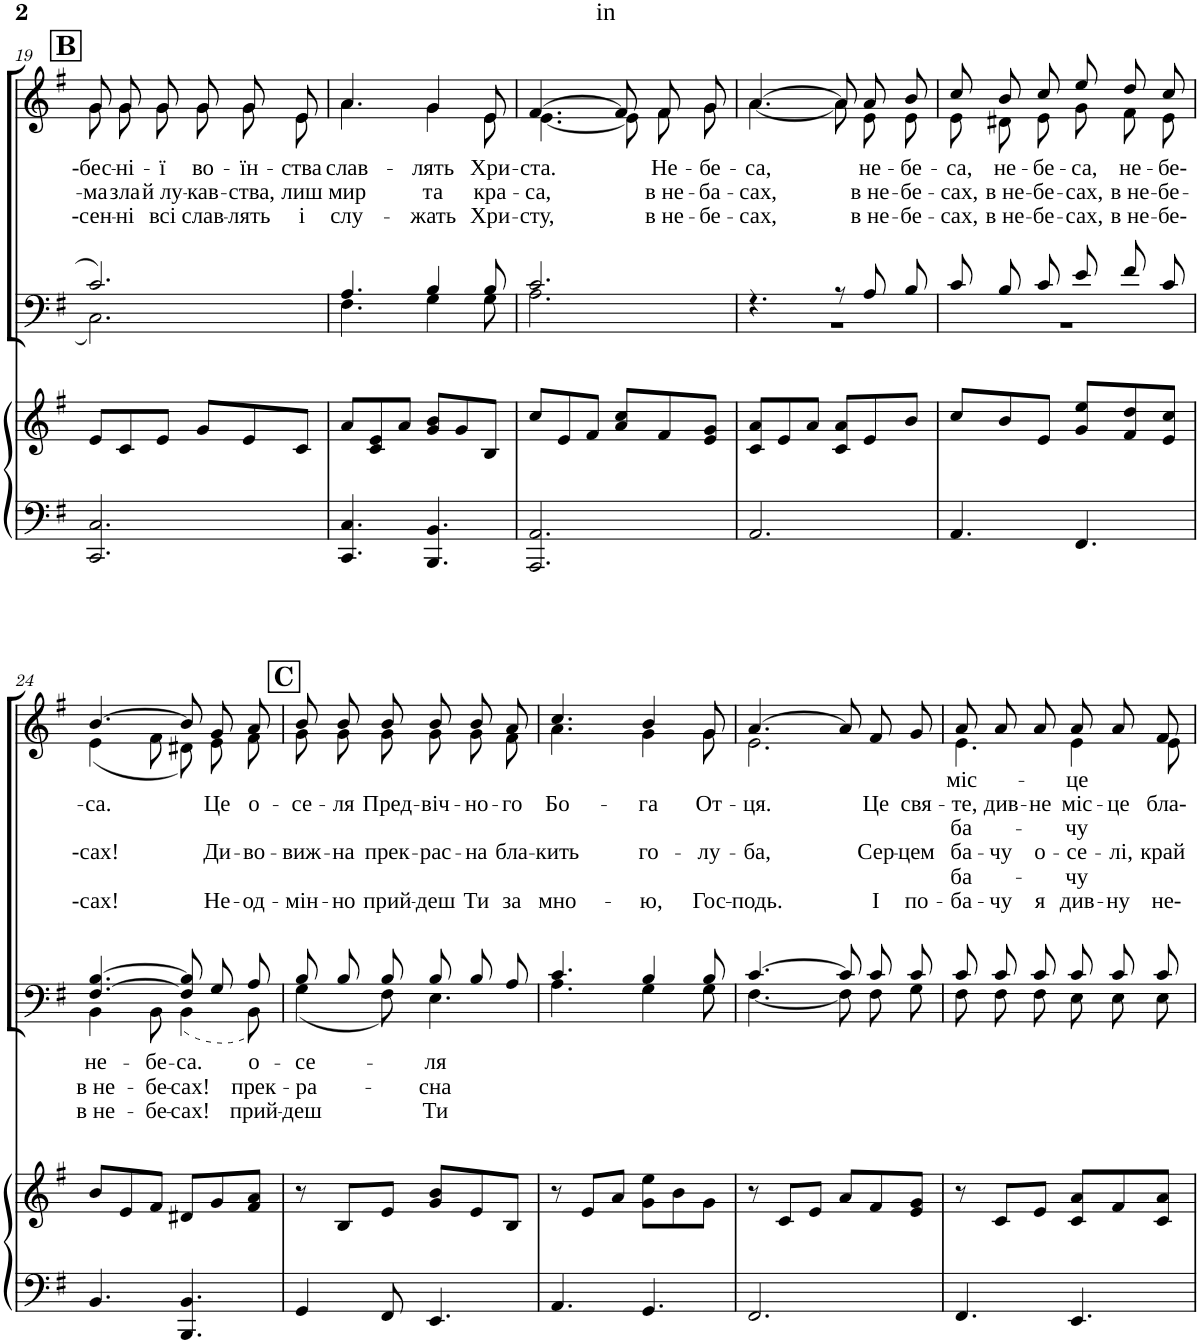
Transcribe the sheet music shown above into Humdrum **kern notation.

**kern	**kern	**kern	**text	**text	**text	**kern	**text	**text	**text	**text	**text	**text
*part3	*part3	*part2	*part2	*part2	*part2	*part1	*part1	*part1	*part1	*part1	*part1	*part1
*staff4	*staff3	*staff2	*staff2	*staff2	*staff2	*staff1	*staff1	*staff1	*staff1	*staff1	*staff1	*staff1
*I"Piano	*	*I"Bass	*	*	*	*I"Alto	*	*	*	*	*	*
*I'Pno	*	*	*	*	*	*	*	*	*	*	*	*
!!LO:PB:g=z
*clefF4	*clefG2	*clefF4	*	*	*	*clefG2	*	*	*	*	*	*
*k[f#]	*k[f#]	*k[f#]	*	*	*	*k[f#]	*	*	*	*	*	*
*M6/8	*M6/8	*M6/8	*	*	*	*M6/8	*	*	*	*	*	*
!!LO:REH:place=s1:a:B:cj:fs=14:t=B
=19	=19	=19	=19	=19	=19	=19	=19	=19	=19	=19	=19	=19
*	*	*^	*	*	*	*	*	*	*	*	*	*
!	!	!	!	!	!	!	!	!LO:LY:b	!LO:LY:b	!LO:LY:b	!	!	!
*	*	*	*	*	*	*	*^	*	*	*	*	*	*
2.CC/ 2.C/	8e/L	2.c/	2.C\	.	.	.	8g/L	8g\L	--бес-	-ма	--сен-	.	.	.
!	!	!	!	!	!	!	!	!	!LO:LY:b	!LO:LY:b	!LO:LY:b	!	!	!
.	8c/	.	.	.	.	.	8g/	8g\	-ні-	зла	-ні	.	.	.
!	!	!	!	!	!	!	!	!	!LO:LY:b	!LO:LY:b	!LO:LY:b	!	!	!
.	8e/J	.	.	.	.	.	8g/J	8g\J	-ї	й лу-	всі	.	.	.
!	!	!	!	!	!	!	!	!	!LO:LY:b	!LO:LY:b	!LO:LY:b	!	!	!
.	8g/L	.	.	.	.	.	8g/L	8g\L	во-	-кав-	слав-	.	.	.
!	!	!	!	!	!	!	!	!	!LO:LY:b	!LO:LY:b	!LO:LY:b	!	!	!
.	8e/	.	.	.	.	.	8g/	8g\	-їн-	-ства,	-лять	.	.	.
!	!	!	!	!	!	!	!	!	!LO:LY:b	!LO:LY:b	!LO:LY:b	!	!	!
.	8c/J	.	.	.	.	.	8e/J	8e\J	-ства	лиш	і	.	.	.
=20	=20	=20	=20	=20	=20	=20	=20	=20	=20	=20	=20	=20	=20	=20
!	!	!	!	!	!	!	!	!	!LO:LY:b	!LO:LY:b	!LO:LY:b	!	!	!
4.CC/ 4.C/	8a/L	4.A/	4.F#\	.	.	.	4.a/	4.a\	слав-	мир	слу-	.	.	.
.	8c/ 8e/	.	.	.	.	.	.	.	.	.	.	.	.	.
.	8a/J	.	.	.	.	.	.	.	.	.	.	.	.	.
!	!	!	!	!	!	!	!	!	!LO:LY:b	!LO:LY:b	!LO:LY:b	!	!	!
4.BBB/ 4.BB/	8g/ 8b/L	4B/	4G\	.	.	.	4g/	4g\	-лять	та	-жать	.	.	.
.	8g/	.	.	.	.	.	.	.	.	.	.	.	.	.
!	!	!	!	!	!	!	!	!	!LO:LY:b	!LO:LY:b	!LO:LY:b	!	!	!
.	8B/J	8B/	8G\	.	.	.	8e/	8e\	Хри-	кра-	Хри-	.	.	.
=21	=21	=21	=21	=21	=21	=21	=21	=21	=21	=21	=21	=21	=21	=21
!	!	!	!	!	!	!	!	!	!LO:LY:b	!LO:LY:b	!LO:LY:b	!	!	!
2.AAA/ 2.AA/	8cc/L	2.c/	2.A\	.	.	.	[4.f#/	[4.e\	-ста.	-са,	-сту,	.	.	.
.	8e/	.	.	.	.	.	.	.	.	.	.	.	.	.
.	8f#/J	.	.	.	.	.	.	.	.	.	.	.	.	.
.	8a/ 8cc/L	.	.	.	.	.	8f#/L]	8e\L]	.	.	.	.	.	.
!	!	!	!	!	!	!	!	!	!LO:LY:b	!LO:LY:b	!LO:LY:b	!	!	!
.	8f#/	.	.	.	.	.	8f#/	8f#\	Не-	в не-	в не-	.	.	.
!	!	!	!	!	!	!	!	!	!LO:LY:b	!LO:LY:b	!LO:LY:b	!	!	!
.	8e/ 8g/J	.	.	.	.	.	8g/J	8g\J	-бе-	-ба-	-бе-	.	.	.
=22	=22	=22	=22	=22	=22	=22	=22	=22	=22	=22	=22	=22	=22	=22
!	!	!	!	!	!	!	!	!	!LO:LY:b	!LO:LY:b	!LO:LY:b	!	!	!
2.AA/	8c/ 8a/L	4.r	2.r	.	.	.	[4.a/	[4.a\	-са,	-сах,	-сах,	.	.	.
.	8e/	.	.	.	.	.	.	.	.	.	.	.	.	.
.	8a/J	.	.	.	.	.	.	.	.	.	.	.	.	.
.	8c/ 8a/L	8rF	.	.	.	.	8a/L]	8a\L]	.	.	.	.	.	.
!	!	!	!	!	!	!	!	!	!LO:LY:b	!LO:LY:b	!LO:LY:b	!	!	!
.	8e/	8A/L	.	.	.	.	8a/	8e\	не-	в не-	в не-	.	.	.
!	!	!	!	!	!	!	!	!	!LO:LY:b	!LO:LY:b	!LO:LY:b	!	!	!
.	8b/J	8B/J	.	.	.	.	8b/J	8e\J	-бе-	-бе-	-бе-	.	.	.
=23	=23	=23	=23	=23	=23	=23	=23	=23	=23	=23	=23	=23	=23	=23
!	!	!	!	!	!	!	!	!	!LO:LY:b	!LO:LY:b	!LO:LY:b	!	!	!
4.AA/	8cc/L	8c/L	2.r	.	.	.	8cc/L	8e\L	-са,	-сах,	-сах,	.	.	.
!	!	!	!	!	!	!	!	!	!LO:LY:b	!LO:LY:b	!LO:LY:b	!	!	!
.	8b/	8B/	.	.	.	.	8b/	8d#X\	не-	в не-	в не-	.	.	.
!	!	!	!	!	!	!	!	!	!LO:LY:b	!LO:LY:b	!LO:LY:b	!	!	!
.	8e/J	8c/J	.	.	.	.	8cc/J	8e\J	-бе-	-бе-	-бе-	.	.	.
!	!	!	!	!	!	!	!	!	!LO:LY:b	!LO:LY:b	!LO:LY:b	!	!	!
4.FF#/	8g/ 8ee/L	8e/L	.	.	.	.	8ee/L	8g\L	-са,	-сах,	-сах,	.	.	.
!	!	!	!	!	!	!	!	!	!LO:LY:b	!LO:LY:b	!LO:LY:b	!	!	!
.	8f#/ 8dd/	8f#/	.	.	.	.	8dd/	8f#\	не-	в не-	в не-	.	.	.
!	!	!	!	!	!	!	!	!	!LO:LY:b	!LO:LY:b	!LO:LY:b	!	!	!
.	8e/ 8cc/J	8c/J	.	.	.	.	8cc/J	8e\J	-бе-	-бе-	-бе-	.	.	.
!!LO:LB:g=z	!!
=24	=24	=24	=24	=24	=24	=24	=24	=24	=24	=24	=24	=24	=24	=24
!	!	!	!	!LO:LY:b	!LO:LY:b	!LO:LY:b	!	!	!	!LO:LY:b	!	!LO:LY:b	!	!LO:LY:b
4.BB/	8b/L	[4.F#/ [4.B/	4BB\	не-	в не-	в не-	[4.b/	(4e\	.	-са.	.	--сах!	.	--сах!
.	8e/	.	.	.	.	.	.	.	.	.	.	.	.	.
!	!	!	!	!LO:LY:b	!LO:LY:b	!LO:LY:b	!	!	!	!	!	!	!	!
.	8f#/J	.	8BB\	-бе-	-бе-	-бе-	.	8f#\	.	.	.	.	.	.
!	!	!	!	!LO:LY:b	!LO:LY:b	!LO:LY:b	!	!	!	!	!	!	!	!
4.BBB/ 4.BB/	8d#X/L	8F#]\ 8B]\L	(4BB\	-са.	-сах!	-сах!	8b/L]	8d#X\L)	.	.	.	.	.	.
!	!	!	!	!	!	!	!	!	!	!LO:LY:b	!	!LO:LY:b	!	!LO:LY:b
.	8g/	8G\	.	.	.	.	8g/	8e\	.	Це	.	Ди-	.	Не-
!	!	!	!	!LO:LY:b	!LO:LY:b	!LO:LY:b	!	!	!	!LO:LY:b	!	!LO:LY:b	!	!LO:LY:b
.	8f#/ 8a/J	8A\J	8BB\)	о-	прек-	прий-	8a/J	8f#\J	.	о-	.	-во-	.	-од-
!!LO:REH:place=s1:a:B:cj:fs=14:t=C	!!
=25	=25	=25	=25	=25	=25	=25	=25	=25	=25	=25	=25	=25	=25	=25
!	!	!	!	!LO:LY:b	!LO:LY:b	!LO:LY:b	!	!	!	!LO:LY:b	!	!LO:LY:b	!	!LO:LY:b
4GG/	8r	8B/L	(4G\	-се-	-ра-	-деш	8b/L	8g\L	.	-се-	.	-виж-	.	-мін-
!	!	!	!	!	!	!	!	!	!	!LO:LY:b	!	!LO:LY:b	!	!LO:LY:b
.	8B/L	8B/	.	.	.	.	8b/	8g\	.	-ля	.	-на	.	-но
!	!	!	!	!	!	!	!	!	!	!LO:LY:b	!	!LO:LY:b	!	!LO:LY:b
8FF#/	8e/J	8B/J	8F#\)	.	.	.	8b/J	8g\J	.	Пред-	.	прек-	.	прий-
!	!	!	!	!LO:LY:b	!LO:LY:b	!LO:LY:b	!	!	!	!LO:LY:b	!	!LO:LY:b	!	!LO:LY:b
4.EE/	8g/ 8b/L	8B/L	4.E\	-ля	-сна	Ти	8b/L	8g\L	.	-віч-	.	-рас-	.	-деш
!	!	!	!	!	!	!	!	!	!	!LO:LY:b	!	!LO:LY:b	!	!LO:LY:b
.	8e/	8B/	.	.	.	.	8b/	8g\	.	-но-	.	-на	.	Ти
!	!	!	!	!	!	!	!	!	!	!LO:LY:b	!	!LO:LY:b	!	!LO:LY:b
.	8B/J	8A/J	.	.	.	.	8a/J	8f#\J	.	-го	.	бла-	.	за
=26	=26	=26	=26	=26	=26	=26	=26	=26	=26	=26	=26	=26	=26	=26
!	!	!	!	!	!	!	!	!	!	!LO:LY:b	!	!LO:LY:b	!	!LO:LY:b
4.AA/	8r	4.c/	4.A\	.	.	.	4.cc/	4.a\	.	Бо-	.	-кить	.	мно-
.	8e/L	.	.	.	.	.	.	.	.	.	.	.	.	.
.	8a/J	.	.	.	.	.	.	.	.	.	.	.	.	.
!	!	!	!	!	!	!	!	!	!	!LO:LY:b	!	!LO:LY:b	!	!LO:LY:b
4.GG/	8g\ 8ee\L	4B/	4G\	.	.	.	4b/	4g\	.	-га	.	го-	.	-ю,
.	8b\	.	.	.	.	.	.	.	.	.	.	.	.	.
!	!	!	!	!	!	!	!	!	!	!LO:LY:b	!	!LO:LY:b	!	!LO:LY:b
.	8g\J	8B/	8G\	.	.	.	8g/	8g\	.	От-	.	-лу-	.	Гос-
=27	=27	=27	=27	=27	=27	=27	=27	=27	=27	=27	=27	=27	=27	=27
!	!	!	!	!	!	!	!	!	!	!LO:LY:b	!	!LO:LY:b	!	!LO:LY:b
2.FF#/	8r	[4.c/	[4.F#\	.	.	.	[4.a/	2.e\	.	-ця.	.	-ба,	.	-подь.
.	8c/L	.	.	.	.	.	.	.	.	.	.	.	.	.
.	8e/J	.	.	.	.	.	.	.	.	.	.	.	.	.
.	8a/L	8c/L]	8F#\L]	.	.	.	8a/L]	.	.	.	.	.	.	.
!	!	!	!	!	!	!	!	!	!	!LO:LY:b	!	!LO:LY:b	!	!LO:LY:b
.	8f#/	8c/	8F#\	.	.	.	8f#/	.	.	Це	.	Сер-	.	І
!	!	!	!	!	!	!	!	!	!	!LO:LY:b	!	!LO:LY:b	!	!LO:LY:b
.	8e/ 8g/J	8c/J	8G\J	.	.	.	8g/J	.	.	свя-	.	-цем	.	по-
=28	=28	=28	=28	=28	=28	=28	=28	=28	=28	=28	=28	=28	=28	=28
!	!	!	!	!	!	!	!	!	!	!LO:LY:b	!	!LO:LY:b	!	!LO:LY:b
!	!	!	!	!	!	!	!	!	!LO:LY:b	!	!LO:LY:b	!	!LO:LY:b	!
4.FF#/	8r	8c/L	8F#\L	.	.	.	8a/L	4.e\	міс-	.	ба-	.	ба-	-ба-
!	!	!	!	!	!	!	!	!	!	!LO:LY:b	!	!LO:LY:b	!	!LO:LY:b
.	8c/L	8c/	8F#\	.	.	.	8a/	.	.	див-	.	-чу	.	-чу
!	!	!	!	!	!	!	!	!	!	!LO:LY:b	!	!LO:LY:b	!	!LO:LY:b
.	8e/J	8c/J	8F#\J	.	.	.	8a/J	.	.	-не	.	о-	.	я
!	!	!	!	!	!	!	!	!	!	!LO:LY:b	!	!LO:LY:b	!	!LO:LY:b
!	!	!	!	!	!	!	!	!	!LO:LY:b	!	!LO:LY:b	!	!LO:LY:b	!
4.EE/	8c/ 8a/L	8c/L	8E\L	.	.	.	8a/L	4e\	-це	.	-чу	.	-чу	див-
!	!	!	!	!	!	!	!	!	!	!LO:LY:b	!	!LO:LY:b	!	!LO:LY:b
.	8f#/	8c/	8E\	.	.	.	8a/	.	.	-це	.	-лі,	.	-ну
!	!	!	!	!	!	!	!	!	!	!LO:LY:b	!	!LO:LY:b	!	!LO:LY:b
.	8c/ 8a/J	8c/J	8E\J	.	.	.	8f#/J	8e\	.	бла-	.	край	.	не-
*	*	*v	*v	*	*	*	*	*	*	*	*	*	*	*
*	*	*	*	*	*	*v	*v	*	*	*	*	*	*
=	=	=	=	=	=	=	=	=	=	=	=	=
*-	*-	*-	*-	*-	*-	*-	*-	*-	*-	*-	*-	*-
